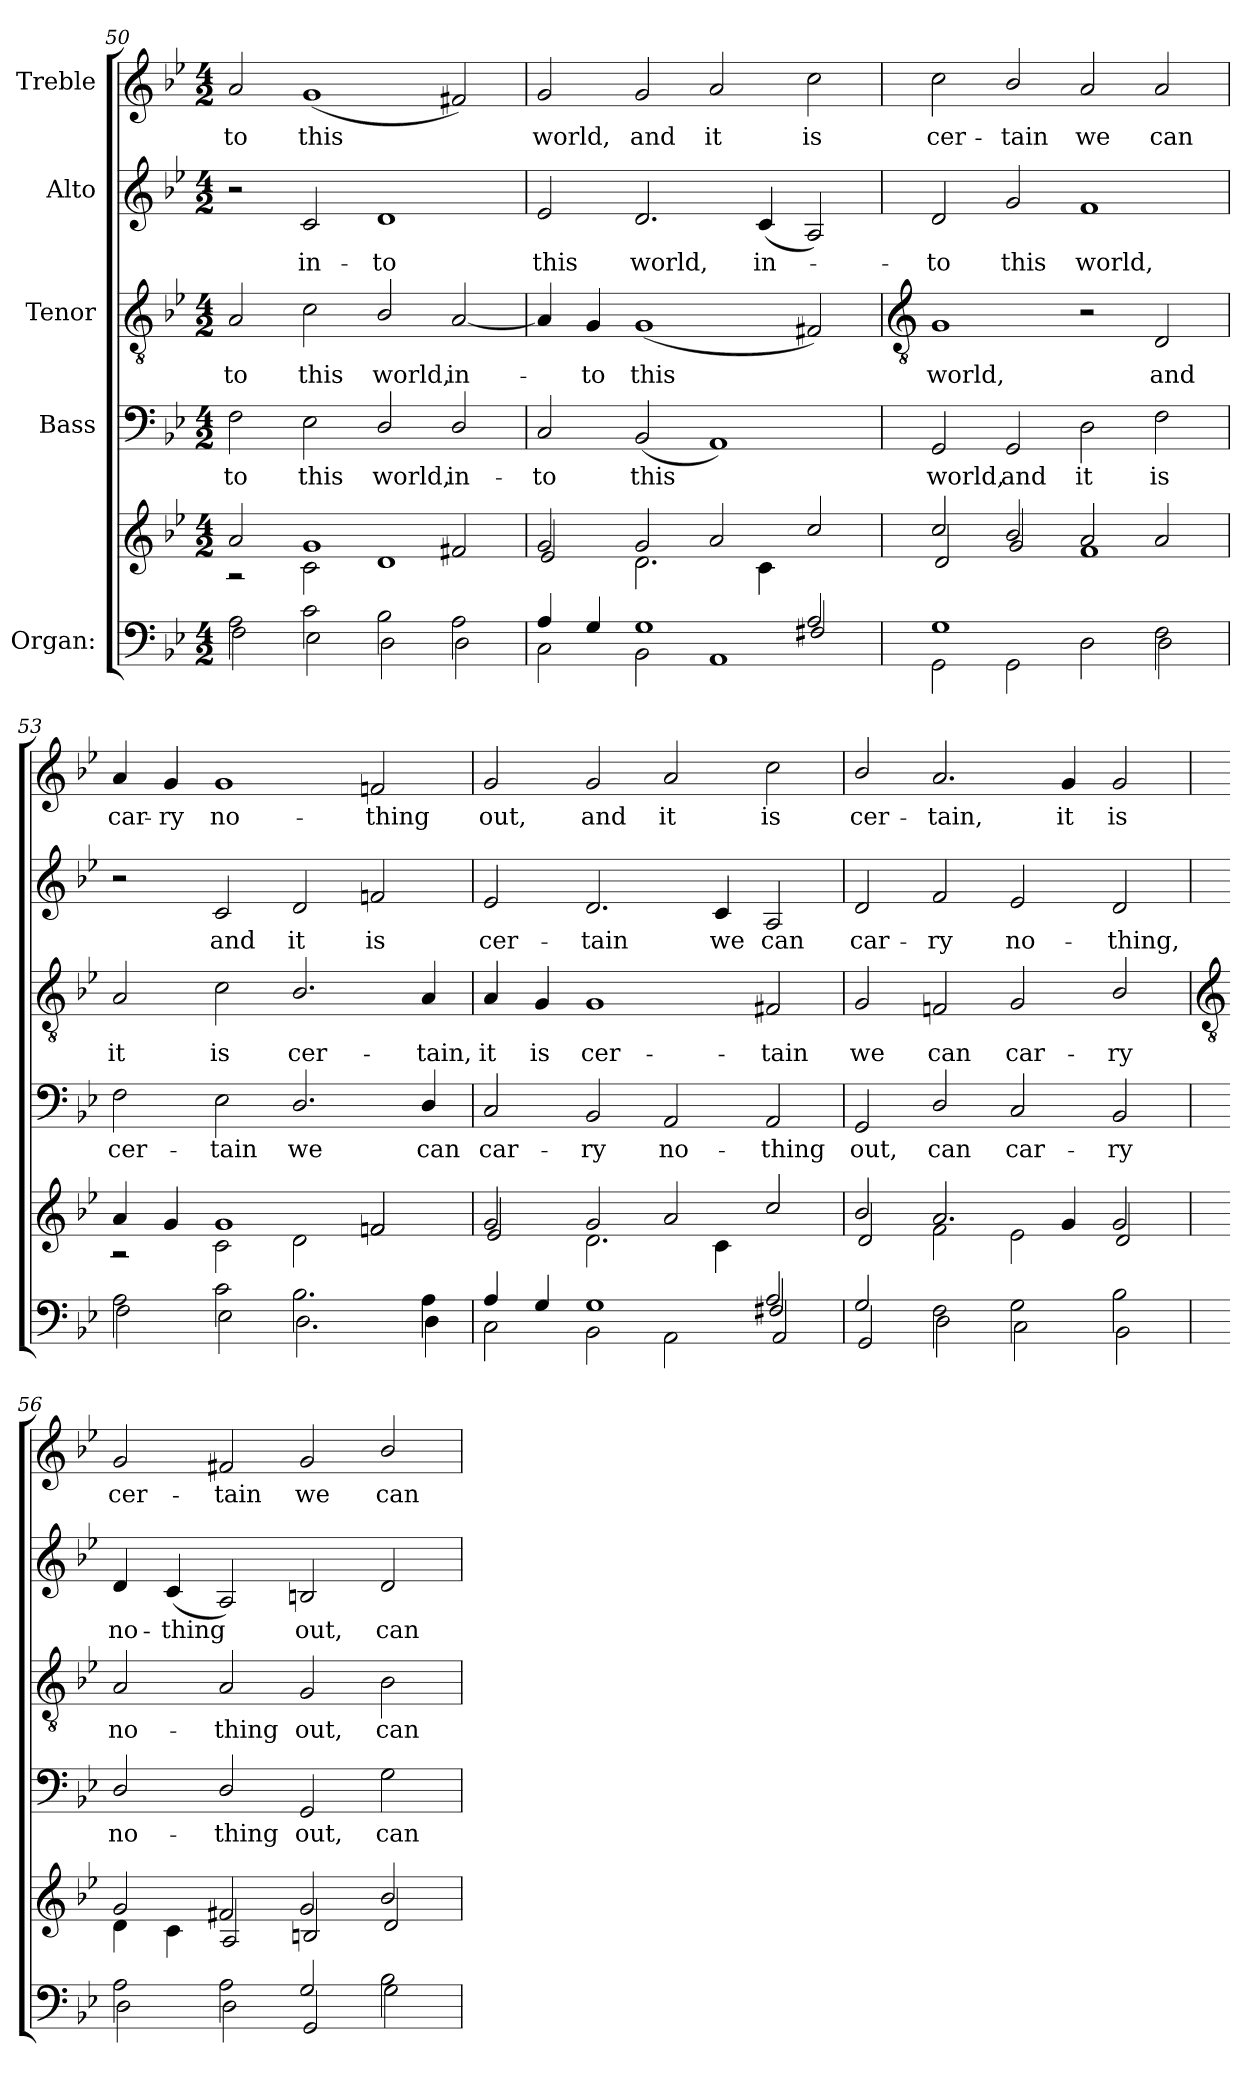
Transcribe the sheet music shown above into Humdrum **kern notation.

**kern	**kern	**kern	**text	**kern	**text	**kern	**text	**kern	**text
*part5	*part5	*part4	*part4	*part3	*part3	*part2	*part2	*part1	*part1
*staff6	*staff5	*staff4	*staff4	*staff3	*staff3	*staff2	*staff2	*staff1	*staff1
*I"Organ:	*	*I"Bass	*	*I"Tenor	*	*I"Alto	*	*I"Treble	*
*clefF4	*clefG2	*clefF4	*	*clefGv2	*	*clefG2	*	*clefG2	*
*k[b-e-]	*k[b-e-]	*k[b-e-]	*	*k[b-e-]	*	*k[b-e-]	*	*k[b-e-]	*
*B-:	*B-:	*B-:	*	*B-:	*	*B-:	*	*B-:	*
*M4/2	*M4/2	*M4/2	*	*M4/2	*	*M4/2	*	*M4/2	*
=50	=50	=50	=50	=50	=50	=50	=50	=50	=50
*^	*^	*	*	*	*	*	*	*	*
!	!	!	!	!	!LO:LY:b	!	!LO:LY:b	!	!	!	!LO:LY:b
2A\	2F\	2a/	2r	2F	-to	2A	-to	2r	.	2a	-to
!	!	!	!	!	!LO:LY:b	!	!LO:LY:b	!	!LO:LY:b	!	!LO:LY:b
2c\	2E-\	1g/	2c\	2E-	this	2c	this	2c	in-	(<1g	this
!	!	!	!	!	!LO:LY:b	!	!LO:LY:b	!	!LO:LY:b	!	!
2B-\	2D\	.	1d\	2D/	world,	2B-/	world,	1d	-to	.	.
!	!	!	!	!	!LO:LY:b	!	!LO:LY:b	!	!	!	!
2A\	2D\	2f#X/	.	2D/	in-	[2A	in-	.	.	2f#X)	.
=51	=51	=51	=51	=51	=51	=51	=51	=51	=51	=51	=51
*	*^	*	*	*	*	*	*	*	*	*	*
!	!	!	!	!	!	!LO:LY:b	!	!	!	!LO:LY:b	!	!LO:LY:b
1.ryy	4A/	2C\	2g/	2e-/	2C	-to	4A]	.	2e-	this	2g	world,
!	!	!	!	!	!	!	!	!LO:LY:b	!	!	!	!
.	4G/	.	.	.	.	.	4G	to	.	.	.	.
!	!	!	!	!	!	!LO:LY:b	!	!LO:LY:b	!	!LO:LY:b	!	!LO:LY:b
.	1G/	2BB-\	2g/	2.d\	(<2BB-	this	(<1G	this	2.d	world,	2g	and
!	!	!	!	!	!	!	!	!	!	!	!	!LO:LY:b
.	.	1AA\	2a/	.	1AA)	.	.	.	.	.	2a	it
!	!	!	!	!	!	!	!	!	!	!LO:LY:b	!	!
.	.	.	.	4c\	.	.	.	.	(<4c	in-	.	.
!	!	!	!	!	!	!	!	!	!	!	!	!LO:LY:b
2A/	2F#X/	.	2cc/	2ryy	.	.	2F#X)	.	2A)	.	2cc	is
*v	*v	*v	*	*	*	*	*	*	*	*	*	*
!!LO:LB:g=z
=52	=52	=52	=52	=52	=52	=52	=52	=52	=52	=52
*	*	*	*	*	*clefGv2	*	*	*	*	*
*^	*	*	*	*	*	*	*	*	*	*
!	!	!	!	!	!LO:LY:b	!	!LO:LY:b	!	!LO:LY:b	!	!LO:LY:b
1G/	2GG\	2cc/	2d/	2GG	world,	1G	world,	2d	to	2cc	cer-
!	!	!	!	!	!LO:LY:b	!	!	!	!LO:LY:b	!	!LO:LY:b
.	2GG\	2b-/	2g/	2GG	and	.	.	2g	this	2b-/	-tain
!	!	!	!	!	!LO:LY:b	!	!	!	!LO:LY:b	!	!LO:LY:b
2ryy	2D\	2a/	1f\	2D	it	2r	.	1f	world,	2a	we
!	!	!	!	!	!LO:LY:b	!	!LO:LY:b	!	!	!	!LO:LY:b
2F\	2D\	2a/	.	2F	is	2D	and	.	.	2a	can
=53	=53	=53	=53	=53	=53	=53	=53	=53	=53	=53	=53
!	!	!	!	!	!LO:LY:b	!	!LO:LY:b	!	!	!	!LO:LY:b
2A\	2F\	4a/	2r	2F	cer-	2A	it	2r	.	4a	car-
!	!	!	!	!	!	!	!	!	!	!	!LO:LY:b
.	.	4g/	.	.	.	.	.	.	.	4g	-ry
!	!	!	!	!	!LO:LY:b	!	!LO:LY:b	!	!LO:LY:b	!	!LO:LY:b
2c\	2E-\	1g/	2c\	2E-	-tain	2c	is	2c	and	1g	no-
!	!	!	!	!	!LO:LY:b	!	!LO:LY:b	!	!LO:LY:b	!	!
2.B-\	2.D\	.	2d\	2.D/	we	2.B-/	cer-	2d	it	.	.
!	!	!	!	!	!	!	!	!	!LO:LY:b	!	!LO:LY:b
.	.	2fn/	2f/	.	.	.	.	2fn	is	2fn	-thing
!	!	!	!	!	!LO:LY:b	!	!LO:LY:b	!	!	!	!
4A\	4D\	.	.	4D/	can	4A	-tain,	.	.	.	.
=54	=54	=54	=54	=54	=54	=54	=54	=54	=54	=54	=54
*	*^	*	*	*	*	*	*	*	*	*	*
!	!	!	!	!	!	!LO:LY:b	!	!LO:LY:b	!	!LO:LY:b	!	!LO:LY:b
1.ryy	4A/	2C\	2g/	2e-/	2C	car-	4A	it	2e-	cer-	2g	out,
!	!	!	!	!	!	!	!	!LO:LY:b	!	!	!	!
.	4G/	.	.	.	.	.	4G	is	.	.	.	.
!	!	!	!	!	!	!LO:LY:b	!	!LO:LY:b	!	!LO:LY:b	!	!LO:LY:b
.	1G/	2BB-\	2g/	2.d\	2BB-	-ry	1G	cer-	2.d	-tain	2g	and
!	!	!	!	!	!	!LO:LY:b	!	!	!	!	!	!LO:LY:b
.	.	2AA\	2a/	.	2AA	no-	.	.	.	.	2a	it
!	!	!	!	!	!	!	!	!	!	!LO:LY:b	!	!
.	.	.	.	4c\	.	.	.	.	4c	we	.	.
!	!	!	!	!	!	!LO:LY:b	!	!LO:LY:b	!	!LO:LY:b	!	!LO:LY:b
2A/	2F#X/	2AA/	2cc/	2ryy	2AA	-thing	2F#X	-tain	2A	can	2cc	is
=55	=55	=55	=55	=55	=55	=55	=55	=55	=55	=55	=55	=55
!	!	!	!	!	!	!LO:LY:b	!	!LO:LY:b	!	!LO:LY:b	!	!LO:LY:b
*	*v	*v	*	*	*	*	*	*	*	*	*	*
2G/	2GG/	2b-/	2d/	2GG	out,	2G	we	2d	car-	2b-/	cer-
!	!	!	!	!	!LO:LY:b	!	!LO:LY:b	!	!LO:LY:b	!	!LO:LY:b
2F\	2D\	2.a/	2f\	2D/	can	2Fn	can	2f	-ry	2.a	-tain,
!	!	!	!	!	!LO:LY:b	!	!LO:LY:b	!	!LO:LY:b	!	!
2G\	2C\	.	2e-\	2C	car-	2G	car-	2e-	no-	.	.
!	!	!	!	!	!	!	!	!	!	!	!LO:LY:b
.	.	4g/	.	.	.	.	.	.	.	4g	it
!	!	!	!	!	!LO:LY:b	!	!LO:LY:b	!	!LO:LY:b	!	!LO:LY:b
2B-\	2BB-\	2g/	2d/	2BB-	-ry	2B-/	-ry	2d	-thing,	2g	is
!!LO:LB:g=z
=56	=56	=56	=56	=56	=56	=56	=56	=56	=56	=56	=56
*	*	*	*	*	*	*clefGv2	*	*	*	*	*
!	!	!	!	!	!LO:LY:b	!	!LO:LY:b	!	!LO:LY:b	!	!LO:LY:b
2A\	2D\	2g/	4d\	2D/	no-	2A	no-	4d	no-	2g	cer-
!	!	!	!	!	!	!	!	!	!LO:LY:b	!	!
.	.	.	4c\	.	.	.	.	(<4c	-thing	.	.
!	!	!	!	!	!LO:LY:b	!	!LO:LY:b	!	!	!	!LO:LY:b
2A\	2D\	2f#X/	2A/	2D/	-thing	2A	-thing	2A)	.	2f#X	-tain
!	!	!	!	!	!LO:LY:b	!	!LO:LY:b	!	!LO:LY:b	!	!LO:LY:b
2G/	2GG/	2g/	2Bn/	2GG	out,	2G	out,	2Bn	out,	2g	we
!	!	!	!	!	!LO:LY:b	!	!LO:LY:b	!	!LO:LY:b	!	!LO:LY:b
2B-\	2G\	2b-/	2d/	2G	can	2B-	can	2d	can	2b-/	can
*v	*v	*	*	*	*	*	*	*	*	*	*
*	*v	*v	*	*	*	*	*	*	*	*
=	=	=	=	=	=	=	=	=	=
*-	*-	*-	*-	*-	*-	*-	*-	*-	*-
